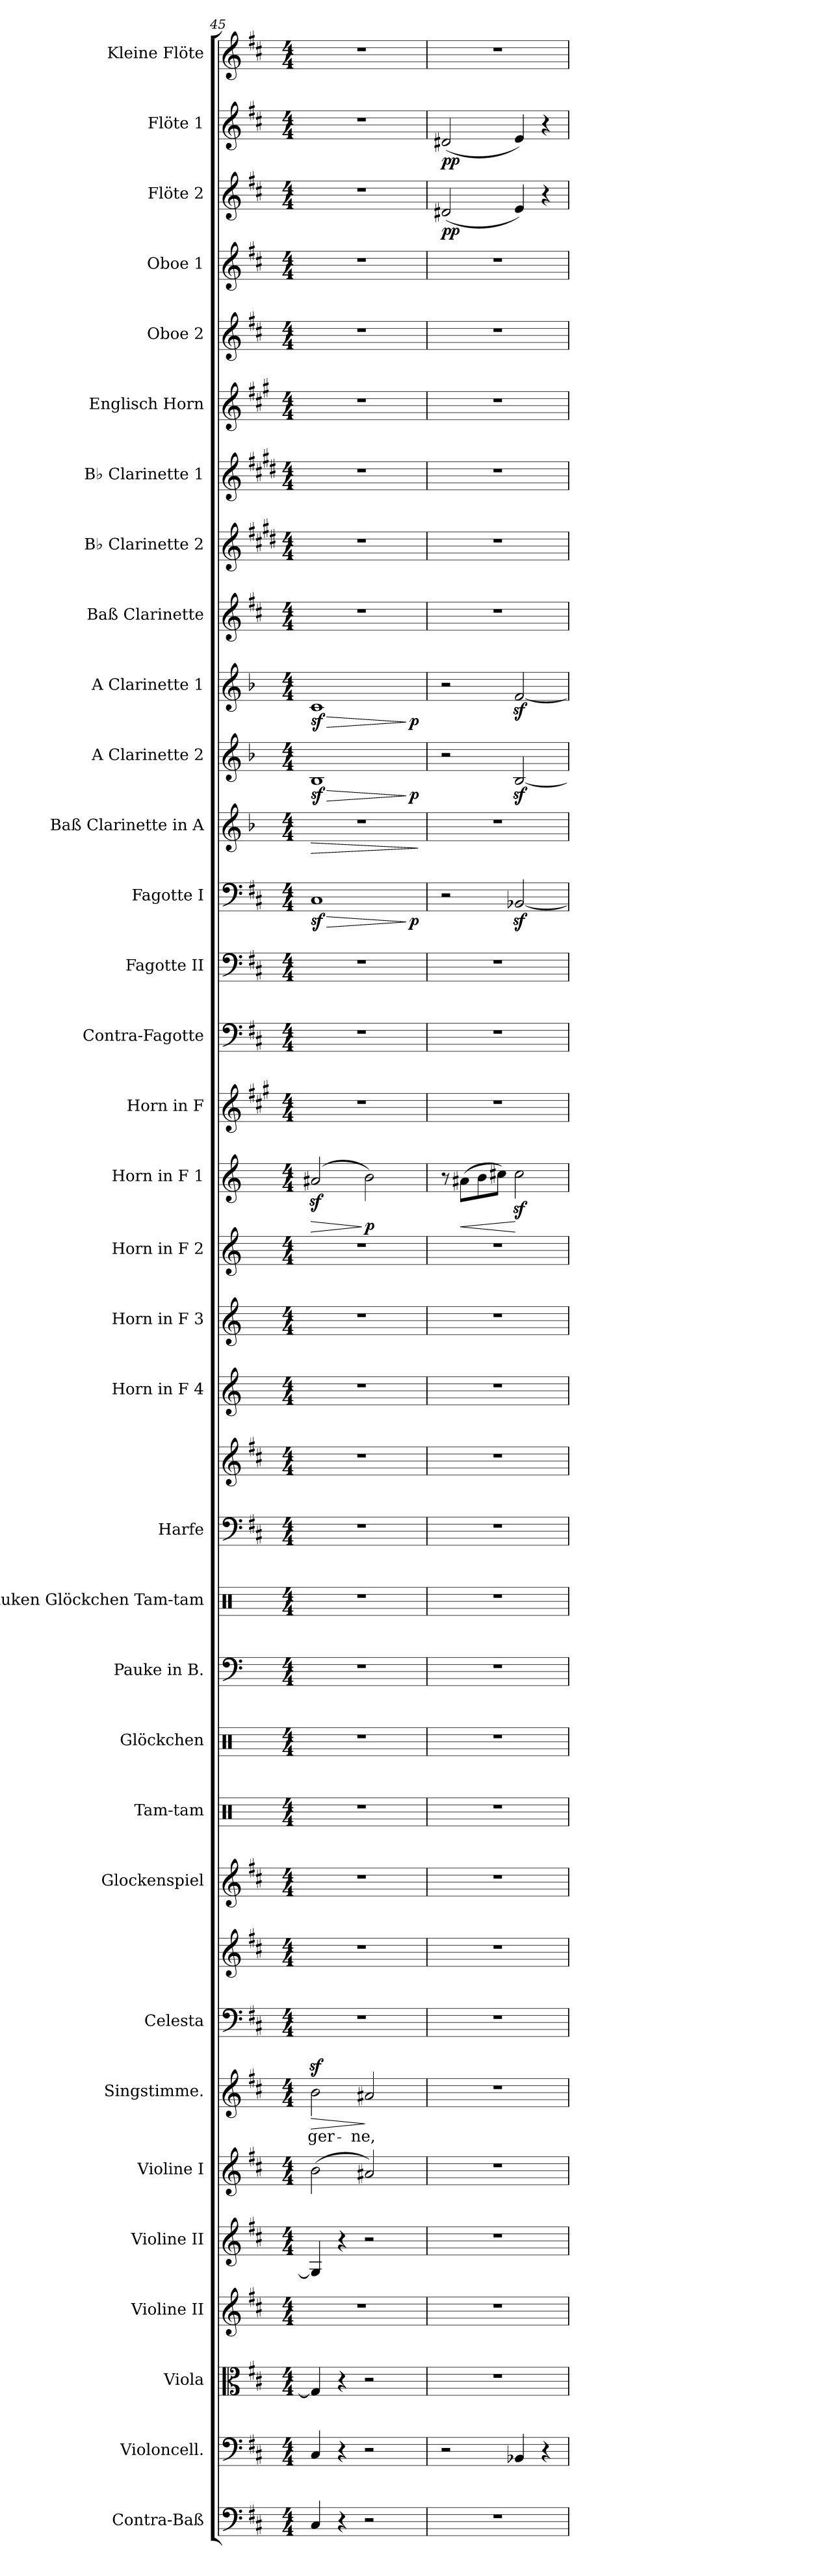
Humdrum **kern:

**kern	**kern	**kern	**kern	**kern	**kern	**kern	**text	**dynam	**kern	**kern	**kern	**kern	**kern	**kern	**kern	**kern	**kern	**kern	**kern	**kern	**kern	**dynam	**kern	**kern	**kern	**kern	**dynam	**kern	**dynam	**kern	**dynam	**kern	**dynam	**kern	**kern	**kern	**kern	**kern	**kern	**kern	**dynam	**kern	**dynam	**kern
*part34	*part33	*part32	*part31	*part30	*part29	*part28	*part28	*part28	*part27	*part27	*part26	*part25	*part24	*part23	*part22	*part21	*part21	*part20	*part19	*part18	*part17	*part17	*part16	*part15	*part14	*part13	*part13	*part12	*part12	*part11	*part11	*part10	*part10	*part9	*part8	*part7	*part6	*part5	*part4	*part3	*part3	*part2	*part2	*part1
*staff36	*staff35	*staff34	*staff33	*staff32	*staff31	*staff30	*staff30	*staff30	*staff29	*staff28	*staff27	*staff26	*staff25	*staff24	*staff23	*staff22	*staff21	*staff20	*staff19	*staff18	*staff17	*staff17	*staff16	*staff15	*staff14	*staff13	*staff13	*staff12	*staff12	*staff11	*staff11	*staff10	*staff10	*staff9	*staff8	*staff7	*staff6	*staff5	*staff4	*staff3	*staff3	*staff2	*staff2	*staff1
*I"Contra-Baß	*I"Violoncell.	*I"Viola	*I"Violine II	*I"Violine II	*I"Violine I	*I"Singstimme.	*	*	*I"Celesta	*	*I"Glockenspiel	*I"Tam-tam	*I"Glöckchen	*I"Pauke in B.	*I"Pauken  Glöckchen Tam-tam	*I"Harfe	*	*I"Horn in F 4	*I"Horn in F 3	*I"Horn in F 2	*I"Horn in F 1	*	*I"Horn in F	*I"Contra-Fagotte	*I"Fagotte II	*I"Fagotte I	*	*I"Baß Clarinette in A	*	*I"A Clarinette 2	*	*I"A Clarinette 1	*	*I"Baß Clarinette	*I"B♭ Clarinette 2	*I"B♭ Clarinette 1	*I"Englisch Horn	*I"Oboe 2	*I"Oboe 1	*I"Flöte 2	*	*I"Flöte 1	*	*I"Kleine Flöte
*I'C.-B.	*I'Vc.	*I'Vla.	*I'Vln. II	*I'Vln. II	*I'Vln. I	*I'Sgst.	*	*	*I'Cel.	*	*I'Glk.	*I'Tam-tam	*I'Gl.	*I'Pauke	*I'Tam-tam	*I'Hfe.	*	*I'Hn. 4	*I'Hn. 3	*I'Hn. 2	*I'Hn. 1	*	*	*I'C.-Fg.	*I'Fg. II	*I'Fg. I	*	*	*	*I'A Cl. 2	*	*I'A Cl. 1	*	*I'B. Cl.	*I'B♭ Cl. 2	*I'B♭ Cl. 1	*I'E. H.	*I'Ob. 2	*I'Ob. 1	*I'Fl. 2	*	*I'Fl. 1	*	*I'Kl. Fl.
*clefF4	*clefF4	*clefC3	*clefG2	*clefG2	*clefG2	*clefG2	*	*	*clefF4	*clefG2	*clefG2	*clefX	*clefX	*clefF4	*clefX	*clefF4	*clefG2	*clefG2	*clefG2	*clefG2	*clefG2	*	*clefG2	*clefF4	*clefF4	*clefF4	*	*clefG2	*	*clefG2	*	*clefG2	*	*clefG2	*clefG2	*clefG2	*clefG2	*clefG2	*clefG2	*clefG2	*	*clefG2	*	*clefG2
*ITrd7c12	*	*	*	*	*	*	*	*	*ITrd-7c-12	*ITrd-7c-12	*ITrd-14c-24	*	*	*	*	*	*	*ITrd4c7	*ITrd4c7	*ITrd4c7	*ITrd4c7	*	*ITrd4c7	*ITrd7c12	*	*	*	*ITrd2c3	*	*ITrd2c3	*	*ITrd2c3	*	*ITrd8c14	*ITrd1c2	*ITrd1c2	*ITrd4c7	*	*	*	*	*	*	*ITrd-7c-12
*k[f#c#]	*k[f#c#]	*k[f#c#]	*k[f#c#]	*k[f#c#]	*k[f#c#]	*k[f#c#]	*	*	*k[f#c#]	*k[f#c#]	*k[f#c#]	*k[]	*k[]	*k[]	*k[]	*k[f#c#]	*k[f#c#]	*k[b-]	*k[b-]	*k[b-]	*k[b-]	*	*k[f#c#]	*k[f#c#]	*k[f#c#]	*k[f#c#]	*	*k[f#c#]	*	*k[f#c#]	*	*k[f#c#]	*	*k[f#c#]	*k[f#c#]	*k[f#c#]	*k[f#c#]	*k[f#c#]	*k[f#c#]	*k[f#c#]	*	*k[f#c#]	*	*k[f#c#]
*M4/4	*M4/4	*M4/4	*M4/4	*M4/4	*M4/4	*M4/4	*	*	*M4/4	*M4/4	*M4/4	*M4/4	*M4/4	*M4/4	*M4/4	*M4/4	*M4/4	*M4/4	*M4/4	*M4/4	*M4/4	*	*M4/4	*M4/4	*M4/4	*M4/4	*	*M4/4	*	*M4/4	*	*M4/4	*	*M4/4	*M4/4	*M4/4	*M4/4	*M4/4	*M4/4	*M4/4	*	*M4/4	*	*M4/4
=45	=45	=45	=45	=45	=45	=45	=45	=45	=45	=45	=45	=45	=45	=45	=45	=45	=45	=45	=45	=45	=45	=45	=45	=45	=45	=45	=45	=45	=45	=45	=45	=45	=45	=45	=45	=45	=45	=45	=45	=45	=45	=45	=45	=45
!	!	!	!	!	!	!	!LO:LY:b	!LO:HP:b	!	!	!	!	!	!	!	!	!	!	!	!	!	!LO:HP:b	!	!	!	!	!LO:HP:b	!	!LO:HP:b	!	!LO:HP:b	!	!LO:HP:b	!	!	!	!	!	!	!	!	!	!	!
*	*	*	*	*	*	*	*	*	*	*	*	*	*	*	*	*	*	*	*	*	*	*	*	*	*	*^	*	*	*	*^	*	*^	*	*	*	*	*	*	*	*	*	*	*	*
!	!	!	!	!	!	!	!	!	!	!	!	!	!	!	!	!	!	!	!	!	!	!	!	!	!	!	!	!LO:DY:n=1:b	!	!	!	!	!LO:DY:n=1:b	!	!	!LO:DY:n=1:b	!	!	!	!	!	!	!	!	!	!	!
4CC#/	4C#/	4G/]	1r	4G/]	(2b\	2bz>\	ger-	>	1r	1r	1r	1r	1r	1r	1r	1r	1r	1r	1r	1r	(2d#Xz</	>	1r	1r	1r	1C#	2ryy	> sf	1r	>	1G	2ryy	> sf	1A	2ryy	> sf	1r	1r	1r	1r	1r	1r	1r	.	1r	.	1r
4r	4r	4r	.	4r	.	.	.	.	.	.	.	.	.	.	.	.	.	.	.	.	.	.	.	.	.	.	.	.	.	.	.	.	.	.	.	.	.	.	.	.	.	.	.	.	.	.	.
!	!	!	!	!	!	!	!LO:LY:b	!	!	!	!	!	!	!	!	!	!	!	!	!	!	!LO:DY:n=1:b	!	!	!	!	!	!	!	!	!	!	!	!	!	!	!	!	!	!	!	!	!	!	!	!	!
2r	2r	2r	.	2r	2a#X/)	2a#X/	-ne,	]	.	.	.	.	.	.	.	.	.	.	.	.	2e\)	] p	.	.	.	.	4ryy	.	.	.	.	4ryy	.	.	4ryy	.	.	.	.	.	.	.	.	.	.	.	.
.	.	.	.	.	.	.	.	.	.	.	.	.	.	.	.	.	.	.	.	.	.	.	.	.	.	.	8ryy	.	.	.	.	8ryy	.	.	8ryy	.	.	.	.	.	.	.	.	.	.	.	.
!	!	!	!	!	!	!	!	!	!	!	!	!	!	!	!	!	!	!	!	!	!	!	!	!	!	!	!	!LO:DY:n=2:b	!	!	!	!	!LO:DY:n=2:b	!	!	!LO:DY:n=2:b	!	!	!	!	!	!	!	!	!	!	!
.	.	.	.	.	.	.	.	.	.	.	.	.	.	.	.	.	.	.	.	.	.	.	.	.	.	.	8ryy	] p	.	.	.	8ryy	] p	.	8ryy	] p	.	.	.	.	.	.	.	.	.	.	.
*	*	*	*	*	*	*	*	*	*	*	*	*	*	*	*	*	*	*	*	*	*	*	*	*	*	*	*	*	*	*	*v	*v	*	*	*	*	*	*	*	*	*	*	*	*	*	*	*
*	*	*	*	*	*	*	*	*	*	*	*	*	*	*	*	*	*	*	*	*	*	*	*	*	*	*v	*v	*	*	*	*	*	*v	*v	*	*	*	*	*	*	*	*	*	*	*	*
.	.	.	.	.	.	.	.	.	.	.	.	.	.	.	.	.	.	.	.	.	.	.	.	.	.	.	.	.	]	.	.	.	.	.	.	.	.	.	.	.	.	.	.	.
=46	=46	=46	=46	=46	=46	=46	=46	=46	=46	=46	=46	=46	=46	=46	=46	=46	=46	=46	=46	=46	=46	=46	=46	=46	=46	=46	=46	=46	=46	=46	=46	=46	=46	=46	=46	=46	=46	=46	=46	=46	=46	=46	=46	=46
!	!	!	!	!	!	!	!	!	!	!	!	!	!	!	!	!	!	!	!	!	!	!	!	!	!	!	!	!	!	!	!	!	!	!	!	!	!	!	!	!	!LO:DY:b	!	!LO:DY:b	!
1r	2r	1r	1r	1r	1r	1r	.	.	1r	1r	1r	1r	1r	1r	1r	1r	1r	1r	1r	1r	8r	.	1r	1r	1r	2r	.	1r	.	2r	.	2r	.	1r	1r	1r	1r	1r	1r	(2d#X/	pp	(2d#X/	pp	1r
!	!	!	!	!	!	!	!	!	!	!	!	!	!	!	!	!	!	!	!	!	!	!LO:HP:b	!	!	!	!	!	!	!	!	!	!	!	!	!	!	!	!	!	!	!	!	!	!
.	.	.	.	.	.	.	.	.	.	.	.	.	.	.	.	.	.	.	.	.	(8d#X\L	<	.	.	.	.	.	.	.	.	.	.	.	.	.	.	.	.	.	.	.	.	.	.
.	.	.	.	.	.	.	.	.	.	.	.	.	.	.	.	.	.	.	.	.	8e\	.	.	.	.	.	.	.	.	.	.	.	.	.	.	.	.	.	.	.	.	.	.	.
.	.	.	.	.	.	.	.	.	.	.	.	.	.	.	.	.	.	.	.	.	8f#X\J)	.	.	.	.	.	.	.	.	.	.	.	.	.	.	.	.	.	.	.	.	.	.	.
.	4BB-X/	.	.	.	.	.	.	.	.	.	.	.	.	.	.	.	.	.	.	.	2f#z<\	[	.	.	.	[2BB-Xz</	.	.	.	[2Gz</	.	[2dz</	.	.	.	.	.	.	.	4e/)	.	4e/)	.	.
.	4r	.	.	.	.	.	.	.	.	.	.	.	.	.	.	.	.	.	.	.	.	.	.	.	.	.	.	.	.	.	.	.	.	.	.	.	.	.	.	4r	.	4r	.	.
=	=	=	=	=	=	=	=	=	=	=	=	=	=	=	=	=	=	=	=	=	=	=	=	=	=	=	=	=	=	=	=	=	=	=	=	=	=	=	=	=	=	=	=	=
*-	*-	*-	*-	*-	*-	*-	*-	*-	*-	*-	*-	*-	*-	*-	*-	*-	*-	*-	*-	*-	*-	*-	*-	*-	*-	*-	*-	*-	*-	*-	*-	*-	*-	*-	*-	*-	*-	*-	*-	*-	*-	*-	*-	*-
